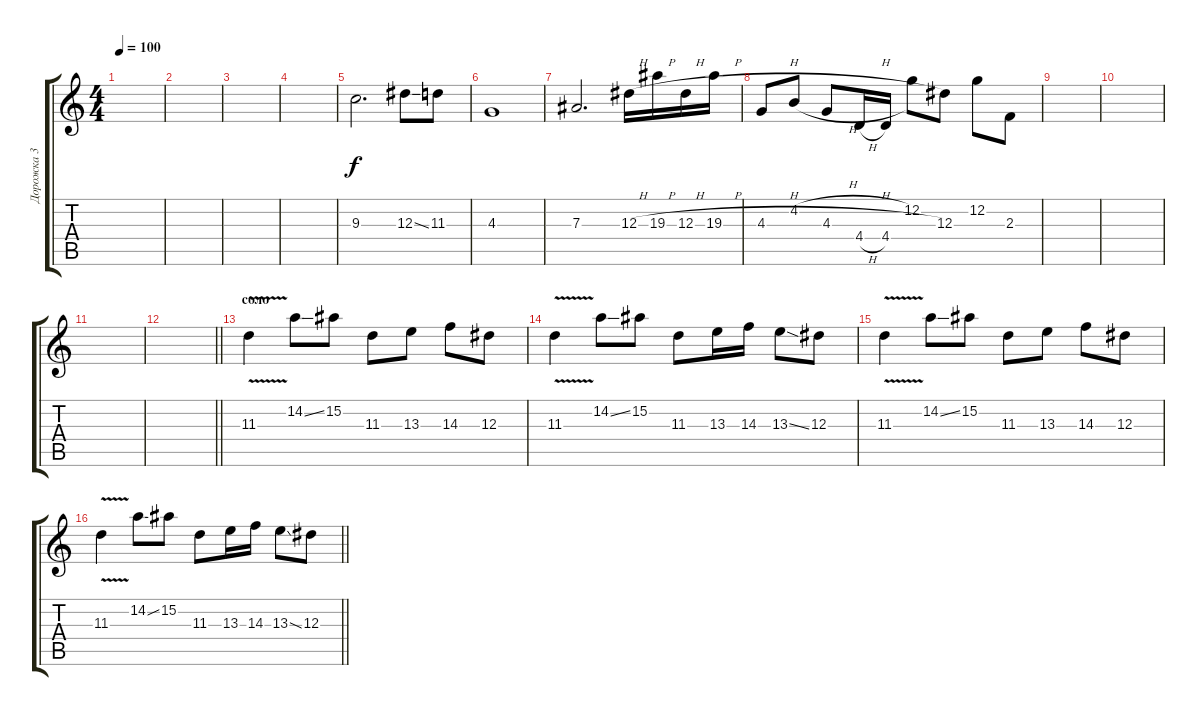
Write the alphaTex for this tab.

\track ("Дорожка 3" "Дорожка 3") {instrument distortionguitar}
\staff {score tabs}
\tuning (C4 G3 Eb3 Bb2 F2 C2) {hide}
\ts (4 4)
\tempo 100
\clef g2
\ks c
|
|
|
|
9.3.2{d} 12.3{ss}.8 11.3.8 |
4.3.1 |
7.3.2{d} 12.3{h}.16 19.3{h}.16 12.3{h}.16 19.3{h}.16 |
4.3{h}.8 4.2{h}.8 4.3{h}.8 4.4{h}.16 4.4.16 12.2.8 12.3.8 12.2.8 2.3.8 |
|
|
|
\barLineRight lightlight
|
\section ("" "соло")
11.3{v}.4 14.2{ss}.8 15.2.8 11.3.8 13.3.8 14.3.8 12.3.8 |
11.3{v}.4 14.2{ss}.8 15.2.8 11.3.8 13.3.16 14.3.16 13.3{ss}.8 12.3.8 |
11.3{v}.4 14.2{ss}.8 15.2.8 11.3.8 13.3.8 14.3.8 12.3.8 |
\barLineRight lightlight
11.3{v}.4 14.2{ss}.8 15.2.8 11.3.8 13.3.16 14.3.16 13.3{ss}.8 12.3.8
